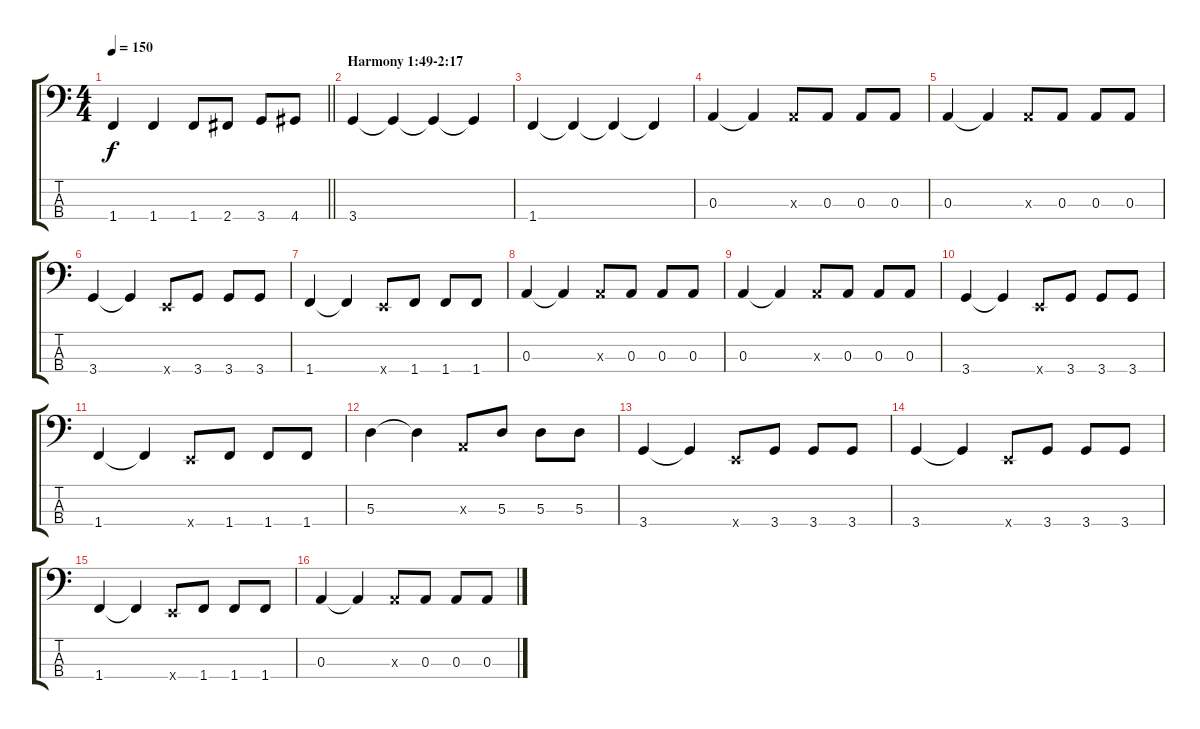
\track "" {instrument electricbassfinger}
\staff {score tabs}
\tuning (G2 D2 A1 E1) {hide}
\ts (4 4)
\tempo 150
\clef f4
\barLineRight lightlight
\ks c
1.4.4{dy f} 1.4.4 1.4.8 2.4.8 3.4.8 4.4.8 |
\section ("" "Harmony 1:49-2:17")
3.4.4 3.4{t}.4 3.4{t}.4 3.4{t}.4 |
1.4.4 1.4{t}.4 1.4{t}.4 1.4{t}.4 |
0.3.4 0.3{t}.4 0.3{x}.8 0.3.8 0.3.8 0.3.8 |
0.3.4 0.3{t}.4 0.3{x}.8 0.3.8 0.3.8 0.3.8 |
3.4.4 3.4{t}.4 0.4{x}.8 3.4.8 3.4.8 3.4.8 |
1.4.4 1.4{t}.4 0.4{x}.8 1.4.8 1.4.8 1.4.8 |
0.3.4 0.3{t}.4 0.3{x}.8 0.3.8 0.3.8 0.3.8 |
0.3.4 0.3{t}.4 0.3{x}.8 0.3.8 0.3.8 0.3.8 |
3.4.4 3.4{t}.4 0.4{x}.8 3.4.8 3.4.8 3.4.8 |
1.4.4 1.4{t}.4 0.4{x}.8 1.4.8 1.4.8 1.4.8 |
5.3.4 5.3{t}.4 0.3{x}.8 5.3.8 5.3.8 5.3.8 |
3.4.4 3.4{t}.4 0.4{x}.8 3.4.8 3.4.8 3.4.8 |
3.4.4 3.4{t}.4 0.4{x}.8 3.4.8 3.4.8 3.4.8 |
1.4.4 1.4{t}.4 0.4{x}.8 1.4.8 1.4.8 1.4.8 |
0.3.4 0.3{t}.4 0.3{x}.8 0.3.8 0.3.8 0.3.8
